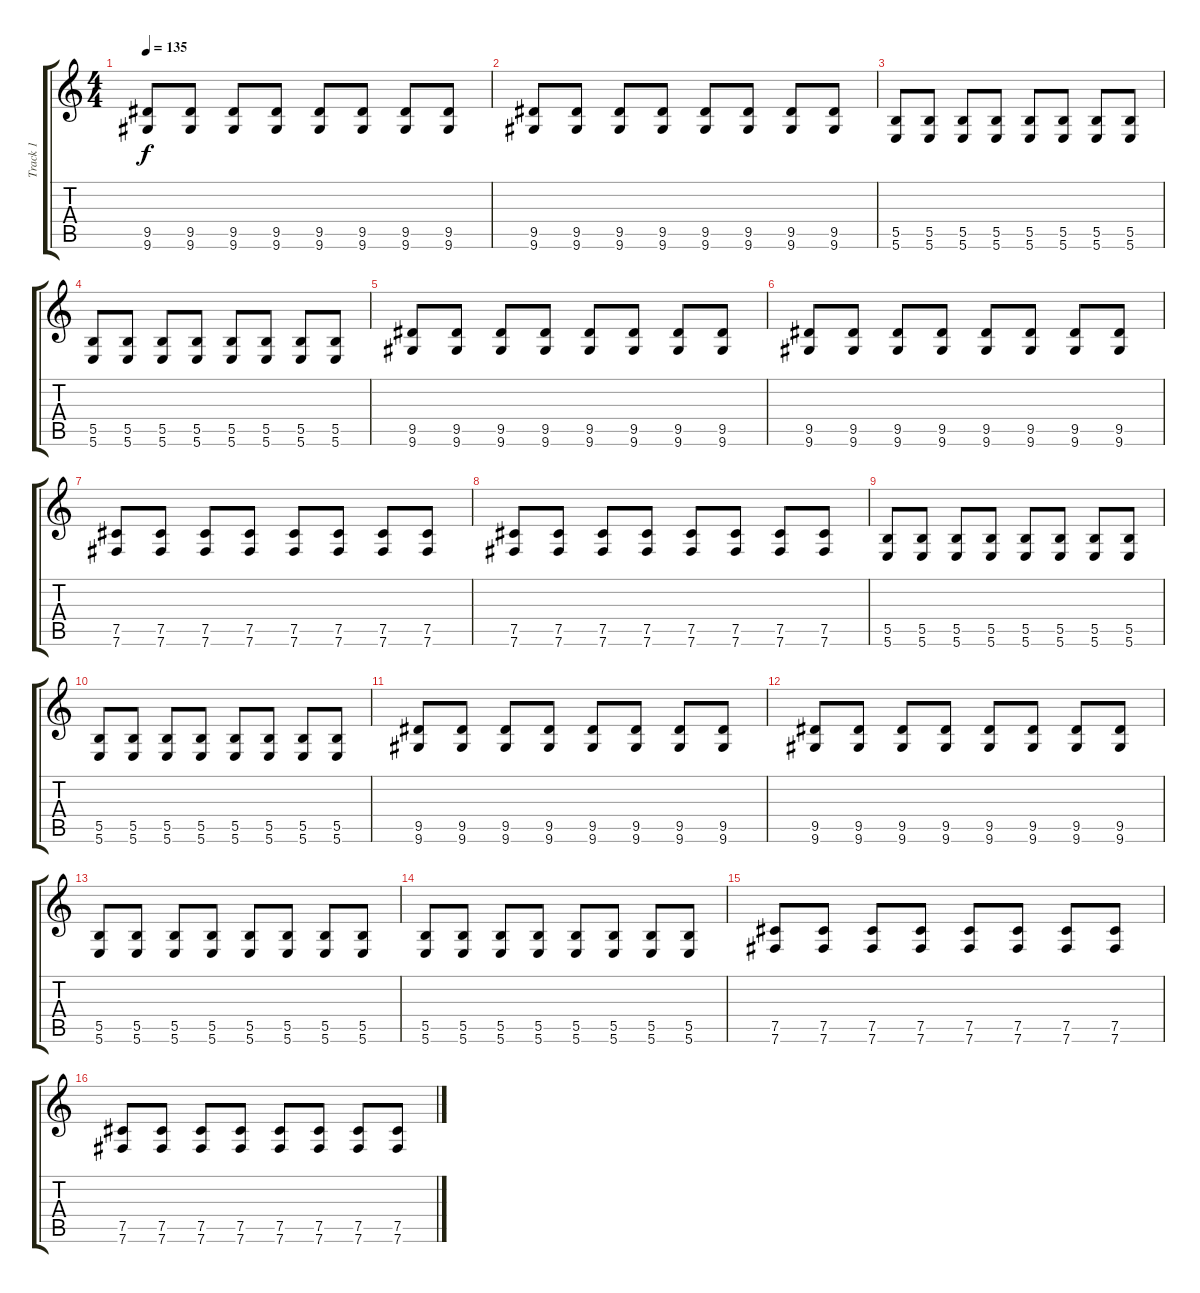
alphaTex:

\track ("Track 1" "Track 1") {instrument distortionguitar}
\staff {score tabs}
\tuning (Db4 Ab3 E3 B2 Gb2 B1) {hide}
\ts (4 4)
\tempo 135
\clef g2
\ks c
(9.5 9.6).8{dy f} (9.5 9.6).8 (9.5 9.6).8 (9.5 9.6).8 (9.5 9.6).8 (9.5 9.6).8 (9.5 9.6).8 (9.5 9.6).8 |
(9.5 9.6).8 (9.5 9.6).8 (9.5 9.6).8 (9.5 9.6).8 (9.5 9.6).8 (9.5 9.6).8 (9.5 9.6).8 (9.5 9.6).8 |
(5.5 5.6).8 (5.5 5.6).8 (5.5 5.6).8 (5.5 5.6).8 (5.5 5.6).8 (5.5 5.6).8 (5.5 5.6).8 (5.5 5.6).8 |
(5.5 5.6).8 (5.5 5.6).8 (5.5 5.6).8 (5.5 5.6).8 (5.5 5.6).8 (5.5 5.6).8 (5.5 5.6).8 (5.5 5.6).8 |
(9.5 9.6).8 (9.5 9.6).8 (9.5 9.6).8 (9.5 9.6).8 (9.5 9.6).8 (9.5 9.6).8 (9.5 9.6).8 (9.5 9.6).8 |
(9.5 9.6).8 (9.5 9.6).8 (9.5 9.6).8 (9.5 9.6).8 (9.5 9.6).8 (9.5 9.6).8 (9.5 9.6).8 (9.5 9.6).8 |
(7.5 7.6).8 (7.5 7.6).8 (7.5 7.6).8 (7.5 7.6).8 (7.5 7.6).8 (7.5 7.6).8 (7.5 7.6).8 (7.5 7.6).8 |
(7.5 7.6).8 (7.5 7.6).8 (7.5 7.6).8 (7.5 7.6).8 (7.5 7.6).8 (7.5 7.6).8 (7.5 7.6).8 (7.5 7.6).8 |
(5.5 5.6).8 (5.5 5.6).8 (5.5 5.6).8 (5.5 5.6).8 (5.5 5.6).8 (5.5 5.6).8 (5.5 5.6).8 (5.5 5.6).8 |
(5.5 5.6).8 (5.5 5.6).8 (5.5 5.6).8 (5.5 5.6).8 (5.5 5.6).8 (5.5 5.6).8 (5.5 5.6).8 (5.5 5.6).8 |
(9.5 9.6).8 (9.5 9.6).8 (9.5 9.6).8 (9.5 9.6).8 (9.5 9.6).8 (9.5 9.6).8 (9.5 9.6).8 (9.5 9.6).8 |
(9.5 9.6).8 (9.5 9.6).8 (9.5 9.6).8 (9.5 9.6).8 (9.5 9.6).8 (9.5 9.6).8 (9.5 9.6).8 (9.5 9.6).8 |
(5.5 5.6).8 (5.5 5.6).8 (5.5 5.6).8 (5.5 5.6).8 (5.5 5.6).8 (5.5 5.6).8 (5.5 5.6).8 (5.5 5.6).8 |
(5.5 5.6).8 (5.5 5.6).8 (5.5 5.6).8 (5.5 5.6).8 (5.5 5.6).8 (5.5 5.6).8 (5.5 5.6).8 (5.5 5.6).8 |
(7.5 7.6).8 (7.5 7.6).8 (7.5 7.6).8 (7.5 7.6).8 (7.5 7.6).8 (7.5 7.6).8 (7.5 7.6).8 (7.5 7.6).8 |
(7.5 7.6).8 (7.5 7.6).8 (7.5 7.6).8 (7.5 7.6).8 (7.5 7.6).8 (7.5 7.6).8 (7.5 7.6).8 (7.5 7.6).8
